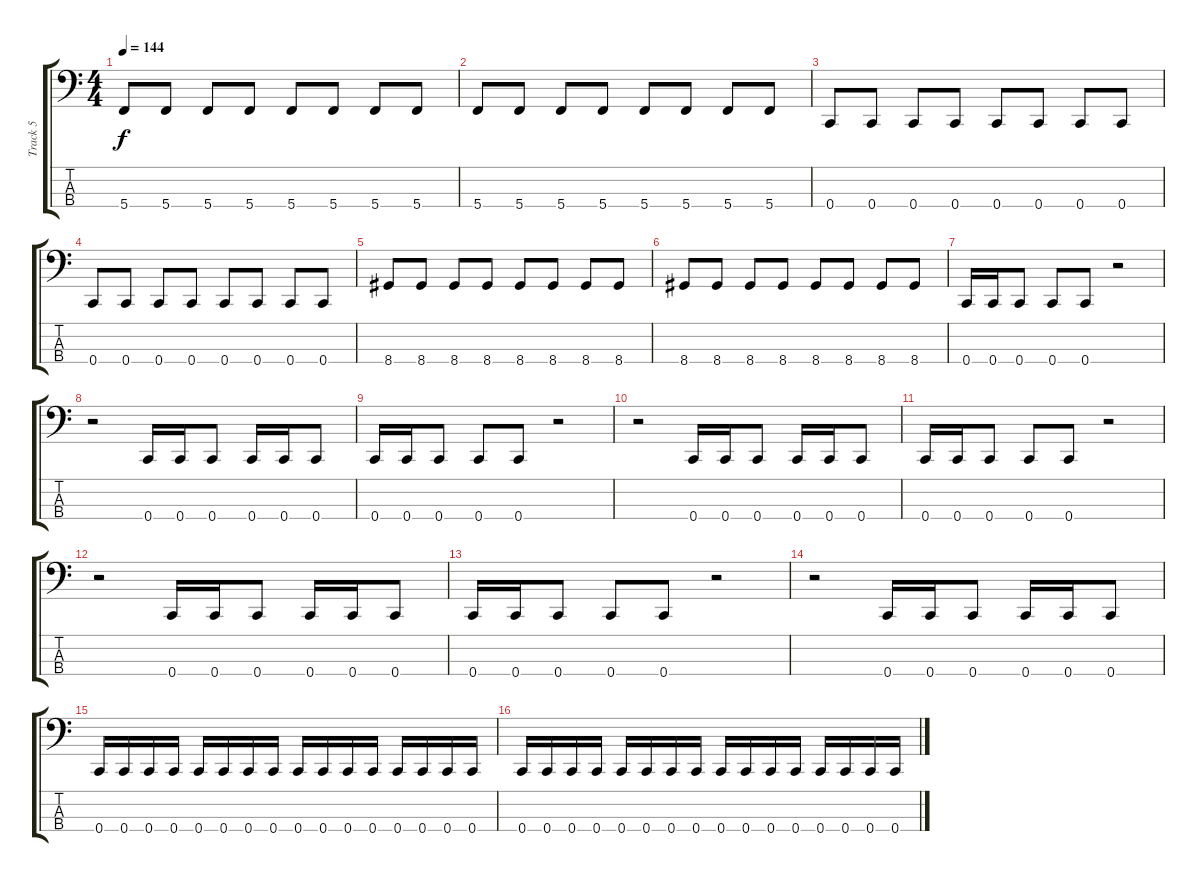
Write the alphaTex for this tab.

\track ("Track 5" "Track 5") {instrument electricbasspick}
\staff {score tabs}
\tuning (F2 C2 G1 C1) {hide}
\ts (4 4)
\tempo 144
\clef f4
\ks c
5.4.8{dy f} 5.4.8 5.4.8 5.4.8 5.4.8 5.4.8 5.4.8 5.4.8 |
5.4.8 5.4.8 5.4.8 5.4.8 5.4.8 5.4.8 5.4.8 5.4.8 |
0.4.8 0.4.8 0.4.8 0.4.8 0.4.8 0.4.8 0.4.8 0.4.8 |
0.4.8 0.4.8 0.4.8 0.4.8 0.4.8 0.4.8 0.4.8 0.4.8 |
8.4.8 8.4.8 8.4.8 8.4.8 8.4.8 8.4.8 8.4.8 8.4.8 |
8.4.8 8.4.8 8.4.8 8.4.8 8.4.8 8.4.8 8.4.8 8.4.8 |
0.4.16 0.4.16 0.4.8 0.4.8 0.4.8 r.2 |
r.2 0.4.16 0.4.16 0.4.8 0.4.16 0.4.16 0.4.8 |
0.4.16 0.4.16 0.4.8 0.4.8 0.4.8 r.2 |
r.2 0.4.16 0.4.16 0.4.8 0.4.16 0.4.16 0.4.8 |
0.4.16 0.4.16 0.4.8 0.4.8 0.4.8 r.2 |
r.2 0.4.16 0.4.16 0.4.8 0.4.16 0.4.16 0.4.8 |
0.4.16 0.4.16 0.4.8 0.4.8 0.4.8 r.2 |
r.2 0.4.16 0.4.16 0.4.8 0.4.16 0.4.16 0.4.8 |
0.4.16 0.4.16 0.4.16 0.4.16 0.4.16 0.4.16 0.4.16 0.4.16 0.4.16 0.4.16 0.4.16 0.4.16 0.4.16 0.4.16 0.4.16 0.4.16 |
0.4.16 0.4.16 0.4.16 0.4.16 0.4.16 0.4.16 0.4.16 0.4.16 0.4.16 0.4.16 0.4.16 0.4.16 0.4.16 0.4.16 0.4.16 0.4.16
